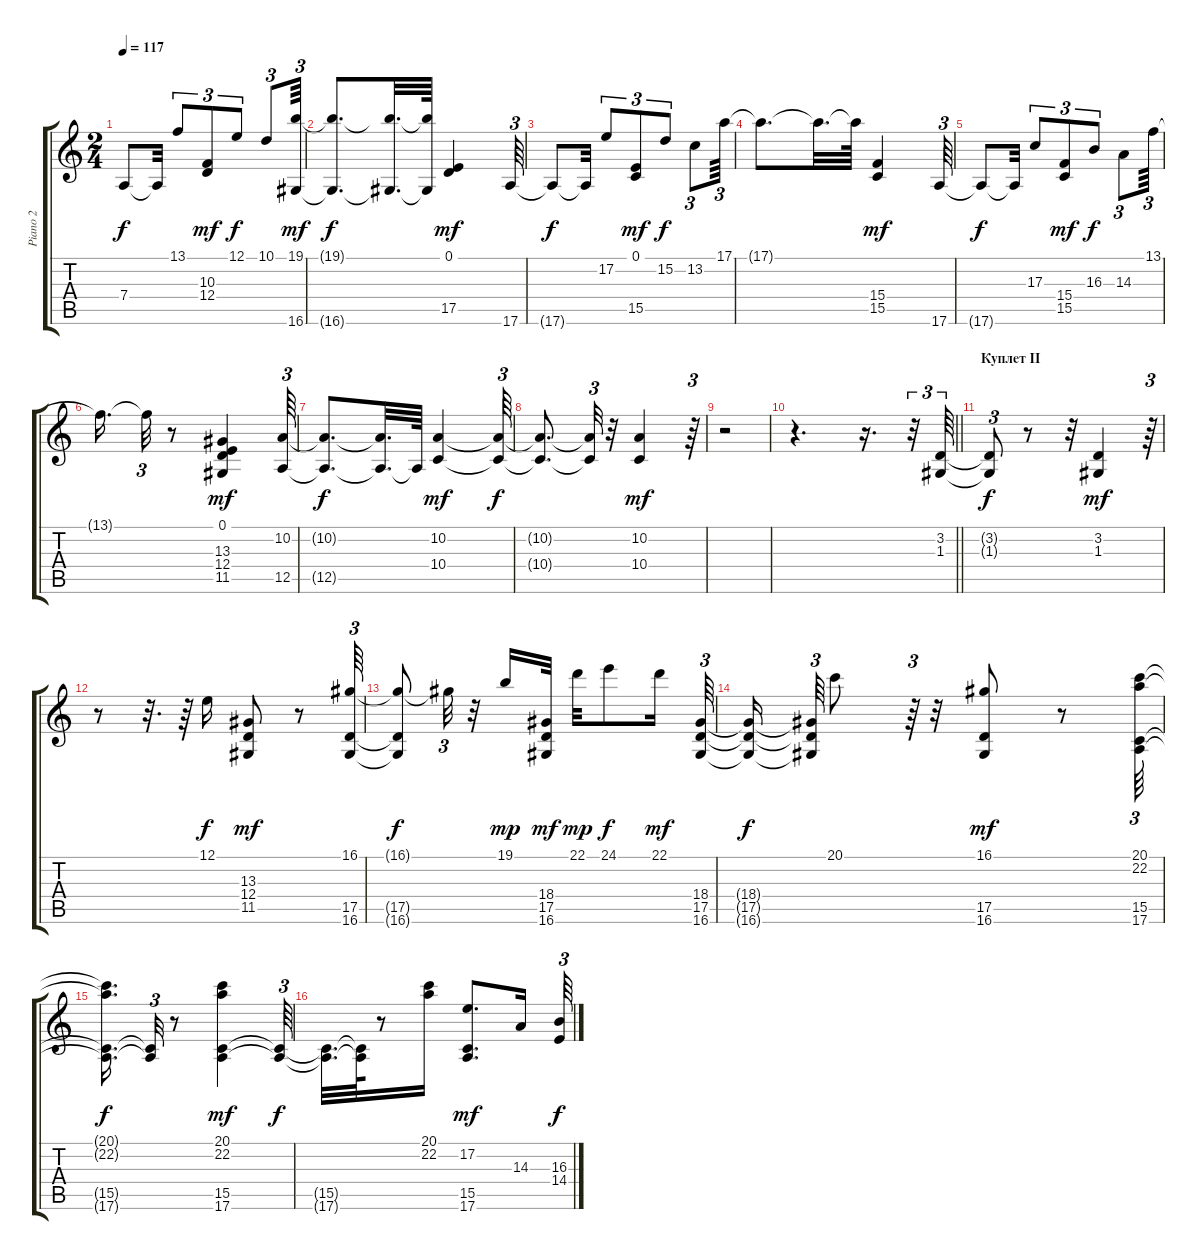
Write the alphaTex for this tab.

\track ("Piano 2" "Piano 2") {instrument acousticgrandpiano}
\staff {score tabs}
\tuning (E4 B3 G3 D3 A2 E2) {hide}
\ts (2 4)
\tempo 117
\clef g2
\ks c
7.4{t}.8{dy f} 7.4{t}.32 13.1.8{tu (3 2)} (10.3 12.4).8{tu (3 2) dy mf} 12.1.8{tu (3 2) dy f} 10.1.8{tu (3 2)} (19.1 16.6).64{tu (3 2) dy mf} |
(19.1{t} 16.6{t}).8{d dy f} (19.1{t} 16.6{t}).32{d} (19.1{t} 16.6{t}).64 (0.1 17.5).4{dy mf} 17.6.64{tu (3 2)} |
17.6{t}.8{dy f} 17.6{t}.32 17.2.8{tu (3 2)} (0.1 15.5).8{tu (3 2) dy mf} 15.2.8{tu (3 2) dy f} 13.2.8{tu (3 2)} 17.1.64{tu (3 2)} |
17.1{t}.8{d} 17.1{t}.32{d} 17.1{t}.64 (15.4 15.5).4{dy mf} 17.6.64{tu (3 2)} |
17.6{t}.8{dy f} 17.6{t}.32 17.3.8{tu (3 2)} (15.4 15.5).8{tu (3 2) dy mf} 16.3.8{tu (3 2) dy f} 14.3.8{tu (3 2)} 13.1.64{tu (3 2)} |
13.1{t}.16{d} 13.1{t}.32{tu (3 2)} r.8 (0.1 13.3 12.4 11.5).4{dy mf} (10.2 12.5).64{tu (3 2)} |
(10.2{t} 12.5{t}).8{d dy f} (10.2{t} 12.5{t}).32{d} 12.5{t}.64 (10.2 10.4).4{dy mf} (10.2{t} 10.4{t}).64{tu (3 2) dy f} |
(10.2{t} 10.4{t}).8{d} (10.2{t} 10.4{t}).32{tu (3 2)} r.32 (10.2 10.4).4{dy mf} r.64{tu (3 2)} |
r.2 |
\barLineRight lightlight
r.4{d} r.16{d} r.32{tu (3 2)} (3.2 1.3).64{tu (3 2)} |
\section ("" "Куплет II")
(3.2{t} 1.3{t}).8{tu (3 2) dy f} r.8 r.32 (3.2 1.3).4{dy mf} r.64{tu (3 2)} |
r.8 r.32{d} r.64 12.1.16{dy f} (13.3 12.4 11.5).8{dy mf} r.8 (16.1 17.5 16.6).64{tu (3 2)} |
(16.1{t} 17.5{t} 16.6{t}).8{dy f} 16.1{t}.32{tu (3 2)} r.32 19.1.16{dy mp} (18.4 17.5 16.6).32{dy mf} 22.1.32{dy mp} 24.1.8{dy f} 22.1.16{dy mf} (18.4 17.5 16.6).64{tu (3 2)} |
(18.4{t} 17.5{t} 16.6{t}).16{dy f beam splitsecondary} (18.4{t} 17.5{t} 16.6{t}).64{tu (3 2)} 20.1.8 r.64{tu (3 2)} r.32 (16.1 17.5 16.6).8{dy mf} r.8 (20.1 22.2 15.5 17.6).64{tu (3 2)} |
(20.1{t} 22.2{t} 15.5{t} 17.6{t}).16{d dy f} (15.5{t} 17.6{t}).32{tu (3 2)} r.8 (20.1 22.2 15.5 17.6).4{dy mf} (15.5{t} 17.6{t}).64{tu (3 2) dy f} |
(15.5{t} 17.6{t}).32{d} (15.5{t} 17.6{t}).64 r.8 (20.1 22.2).16 (17.2 15.5 17.6).8{d dy mf} 14.3.16 (16.3 14.4).64{tu (3 2) dy f}
